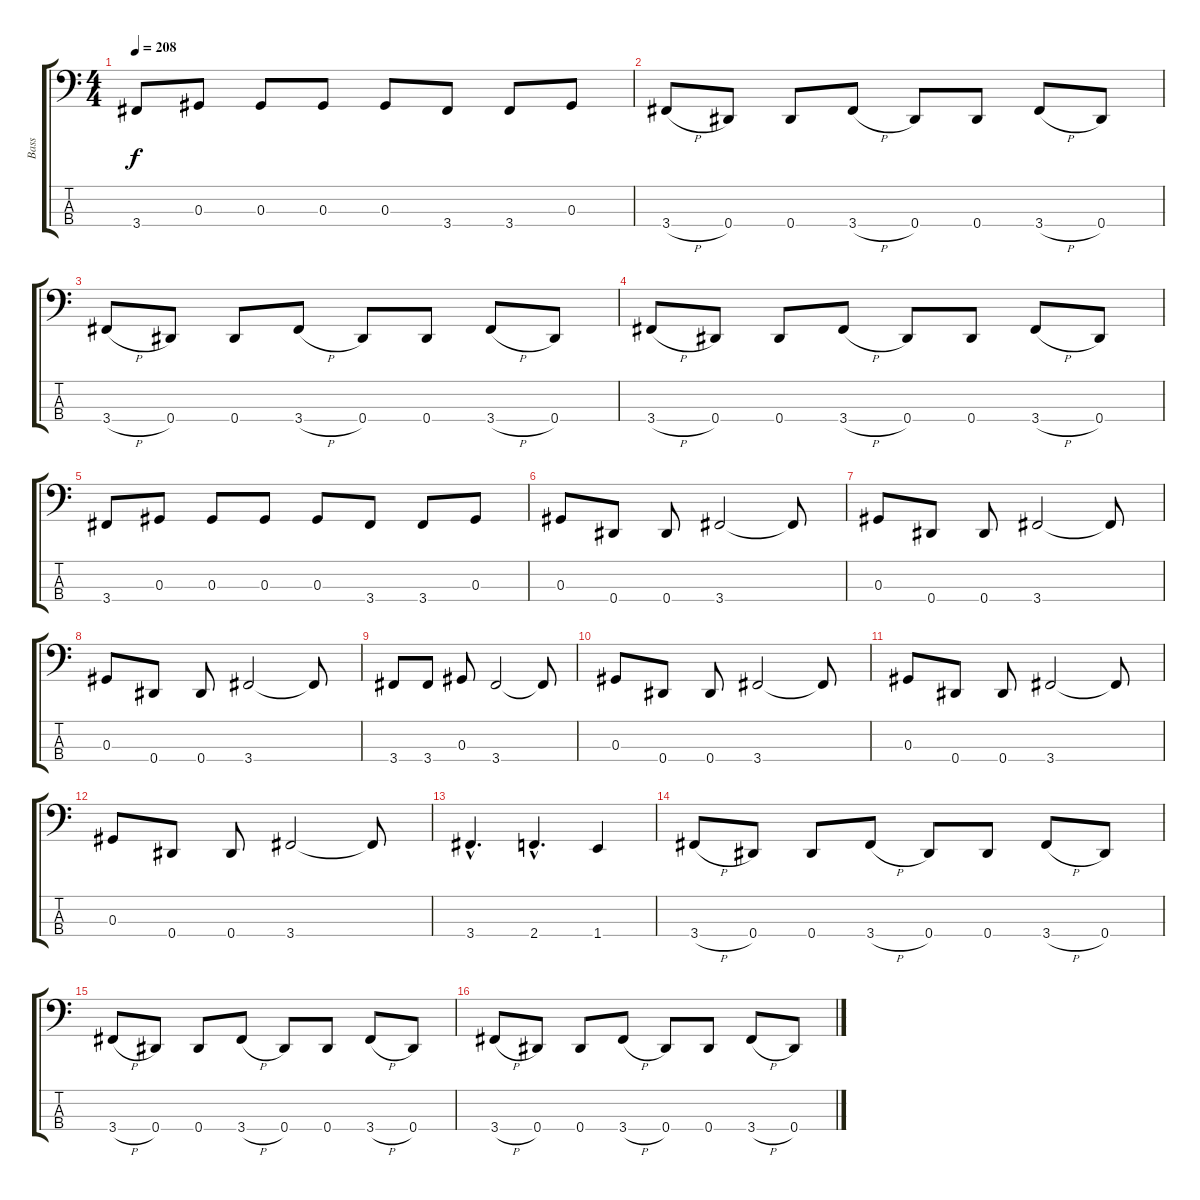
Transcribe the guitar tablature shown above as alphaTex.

\track ("Bass" "Bass") {instrument electricbasspick}
\staff {score tabs}
\tuning (Gb2 Db2 Ab1 Eb1) {hide}
\ts (4 4)
\tempo 208
\clef f4
\ks c
3.4.8{dy f} 0.3.8 0.3.8 0.3.8 0.3.8 3.4.8 3.4.8 0.3.8 |
3.4{h}.8 0.4.8 0.4.8 3.4{h}.8 0.4.8 0.4.8 3.4{h}.8 0.4.8 |
3.4{h}.8 0.4.8 0.4.8 3.4{h}.8 0.4.8 0.4.8 3.4{h}.8 0.4.8 |
3.4{h}.8 0.4.8 0.4.8 3.4{h}.8 0.4.8 0.4.8 3.4{h}.8 0.4.8 |
3.4.8 0.3.8 0.3.8 0.3.8 0.3.8 3.4.8 3.4.8 0.3.8 |
0.3.8 0.4.8 0.4.8 3.4.2 3.4{t}.8 |
0.3.8 0.4.8 0.4.8 3.4.2 3.4{t}.8 |
0.3.8 0.4.8 0.4.8 3.4.2 3.4{t}.8 |
3.4.8 3.4.8 0.3.8 3.4.2 3.4{t}.8 |
0.3.8 0.4.8 0.4.8 3.4.2 3.4{t}.8 |
0.3.8 0.4.8 0.4.8 3.4.2 3.4{t}.8 |
0.3.8 0.4.8 0.4.8 3.4.2 3.4{t}.8 |
3.4{hac}.4{d} 2.4{hac}.4{d} 1.4.4 |
3.4{h}.8 0.4.8 0.4.8 3.4{h}.8 0.4.8 0.4.8 3.4{h}.8 0.4.8 |
3.4{h}.8 0.4.8 0.4.8 3.4{h}.8 0.4.8 0.4.8 3.4{h}.8 0.4.8 |
3.4{h}.8 0.4.8 0.4.8 3.4{h}.8 0.4.8 0.4.8 3.4{h}.8 0.4.8
